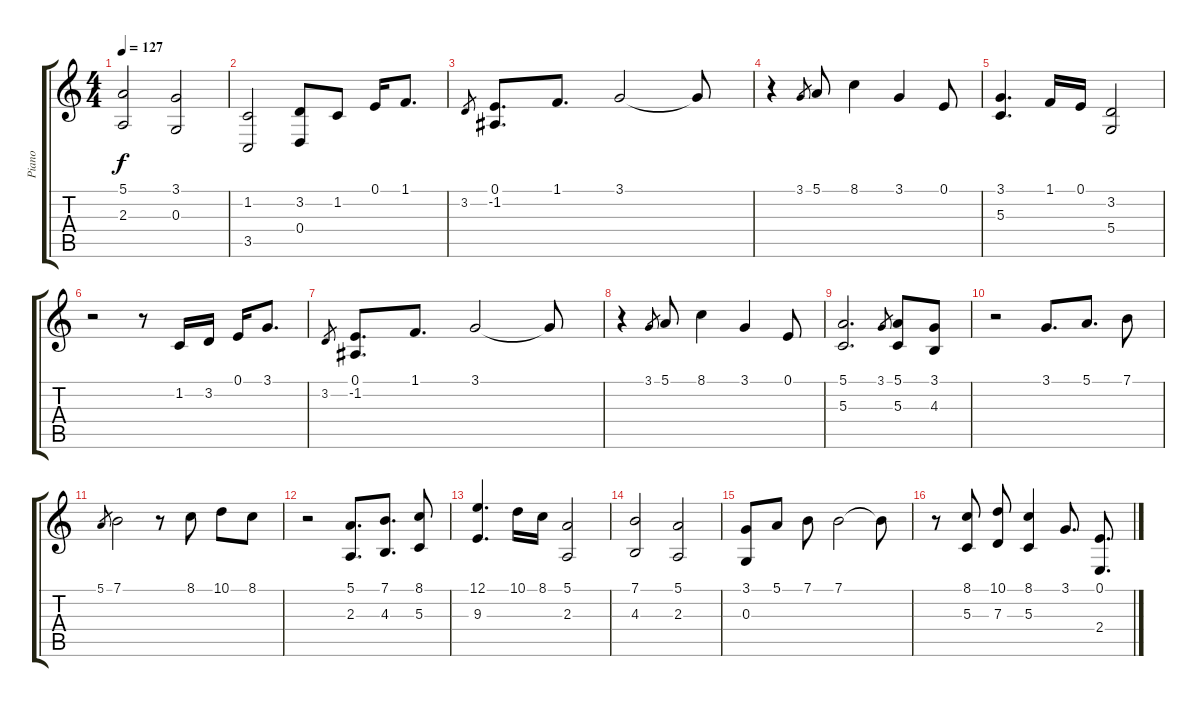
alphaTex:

\track ("Piano" "Piano") {instrument brightacousticpiano}
\staff {score tabs}
\tuning (E4 B3 G3 D3 A2 E2) {hide}
\ts (4 4)
\tempo 127
\clef g2
\ks c
(5.1 2.3).2{dy f} (3.1 0.3).2 |
(1.2 3.5).2 (3.2 0.4).8 1.2.8 0.1.16 1.1.8{d} |
3.2.8{gr} (0.1 -1.2).8{d} 1.1.8{d} 3.1.2 3.1{t}.8 |
r.4 3.1.8{gr} 5.1.8 8.1.4 3.1.4 0.1.8 |
(3.1 5.3).4{d} 1.1.16 0.1.16 (3.2 5.4).2 |
r.2 r.8 1.2.16 3.2.16 0.1.16 3.1.8{d} |
3.2.8{gr} (0.1 -1.2).8{d} 1.1.8{d} 3.1.2 3.1{t}.8 |
r.4 3.1.8{gr} 5.1.8 8.1.4 3.1.4 0.1.8 |
(5.1 5.3).2{d} 3.1.8{gr} (5.1 5.3).8 (3.1 4.3).8 |
r.2 3.1.8{d} 5.1.8{d} 7.1.8 |
5.1.8{gr} 7.1.2 r.8 8.1.8 10.1.8 8.1.8 |
r.2 (5.1 2.3).8{d} (7.1 4.3).8{d} (8.1 5.3).8 |
(12.1 9.3).4{d} 10.1.16 8.1.16 (5.1 2.3).2 |
(7.1 4.3).2 (5.1 2.3).2 |
(3.1 0.3).8 5.1.8 7.1.8 7.1.2 7.1{t}.8 |
r.8 (8.1 5.3).8 (10.1 7.3).8 (8.1 5.3).4 3.1.8{d} (0.1 2.4).8{d}
